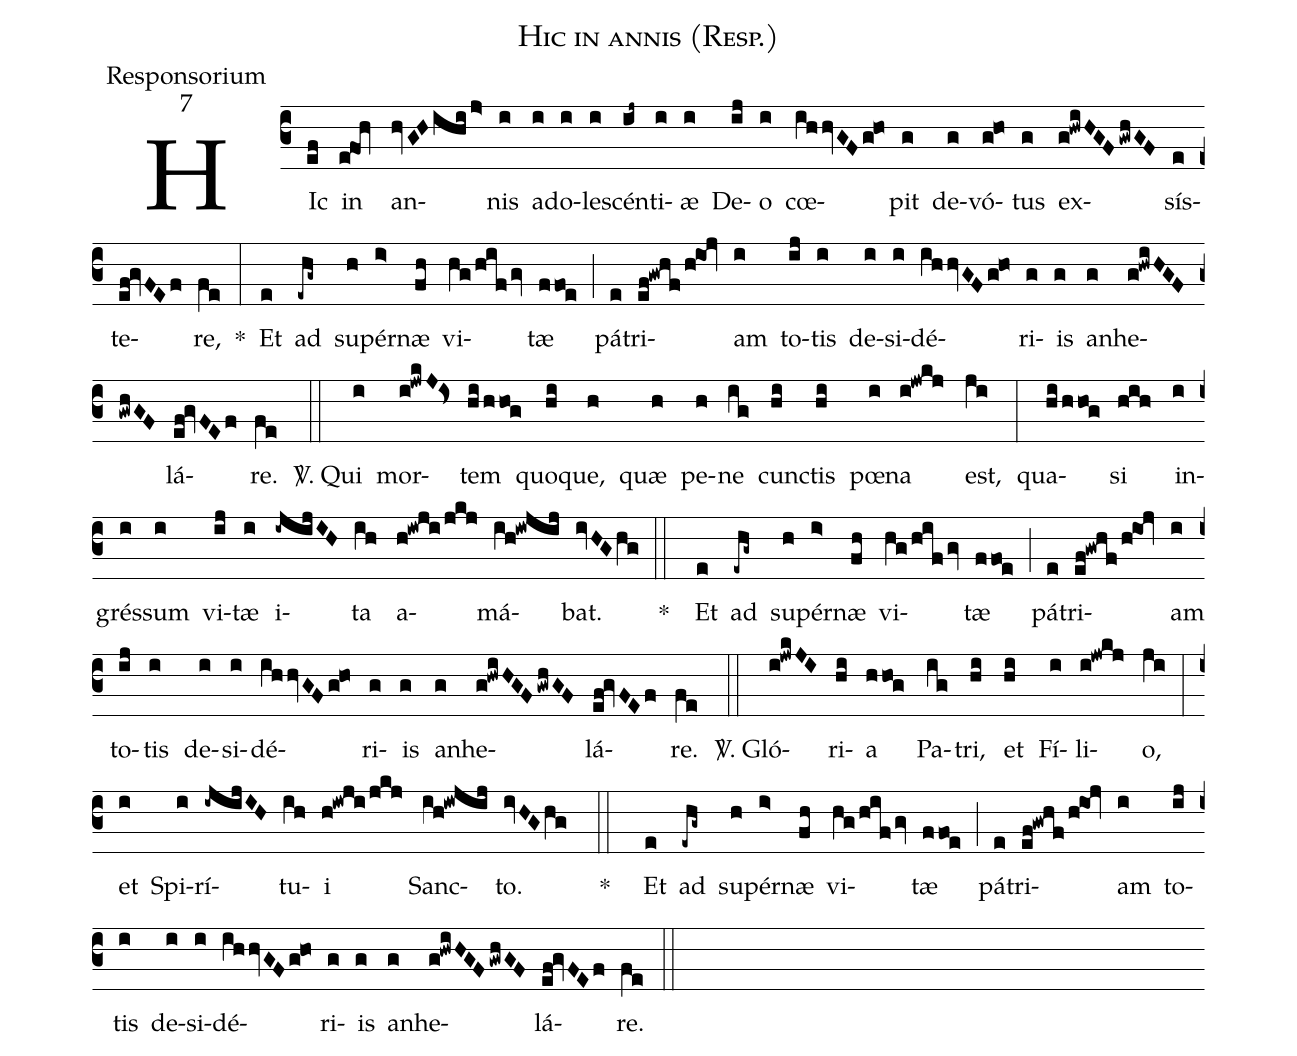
name:Hic in annis (Resp.);
office-part:Responsorium;
mode:7;
%%
(c3)HIc(ef) in(e!foh) an(hvGHihi/j>)nis(i) ad(i)o(i)le(i)scén(ij~)ti(i)æ(i) De(ij)o(i) cœ(ihhvGFg!ho)pit(g) de(g)vó(g!ho)tus(g) ex(g!hwiHGF/gwhGF)sís(e)te(ef!gvFEf)re,(fe) *(:) Et(e) ad(-ehg~) su(h)pér(i>)næ(fh) vi(hg/hif/gv)tæ(ffoe) (;) pá(e)tri(ef!gwhf/h!ioj)am(i) to(ij)tis(i) de(i)si(i)dé(ihhvGFg!ho)ri(g)is(g) an(g)he(g!hwiHGF/gwhGF)lá(ef!gvFEf)re.(fe) (::)

<sp>V/</sp>. Qui(i) mor(i!jwkJ!Is>)tem(hi/hhog) quo(hi)que,(h) quæ(h) pe(h)ne(ig) cunc(hi)tis(hi) pœ(i)na(i!jwkj) est,(ji) (:) qua(hi/hhog)si(hih) in(i)grés(i)sum(i) vi(ij)tæ(i) i(-ijijIH)ta(ih) a(h!iwji/jkj)má(ih!iwjij)bat.(ivHGhg) (::)
*() Et(e) ad(-ehg~) su(h)pér(i>)næ(fh) vi(hg/hif/gv)tæ(ffoe) (;) pá(e)tri(ef!gwhf/h!ioj)am(i) to(ij)tis(i) de(i)si(i)dé(ihhvGFg!ho)ri(g)is(g) an(g)he(g!hwiHGF/gwhGF)lá(ef!gvFEf)re.(fe) (::)

<sp>V/</sp>. Gló(i!jwkJI)ri(hi)a(hhog) Pa(ig)tri,(hi) et(hi) Fí(i)li(i!jwkj)o,(ji) (:) et(i) Spi(i)rí(-ijijIH)tu(ih)i(h!iwji/jkj) Sanc(ih!iwjij)to.(ivHGhg) ( ::)
*() Et(e) ad(-ehg~) su(h)pér(i>)næ(fh) vi(hg/hif/gv)tæ(ffoe) (;) pá(e)tri(ef!gwhf/h!ioj)am(i) to(ij)tis(i) de(i)si(i)dé(ihhvGFg!ho)ri(g)is(g) an(g)he(g!hwiHGF/gwhGF)lá(ef!gvFEf)re.(fe) (::)
